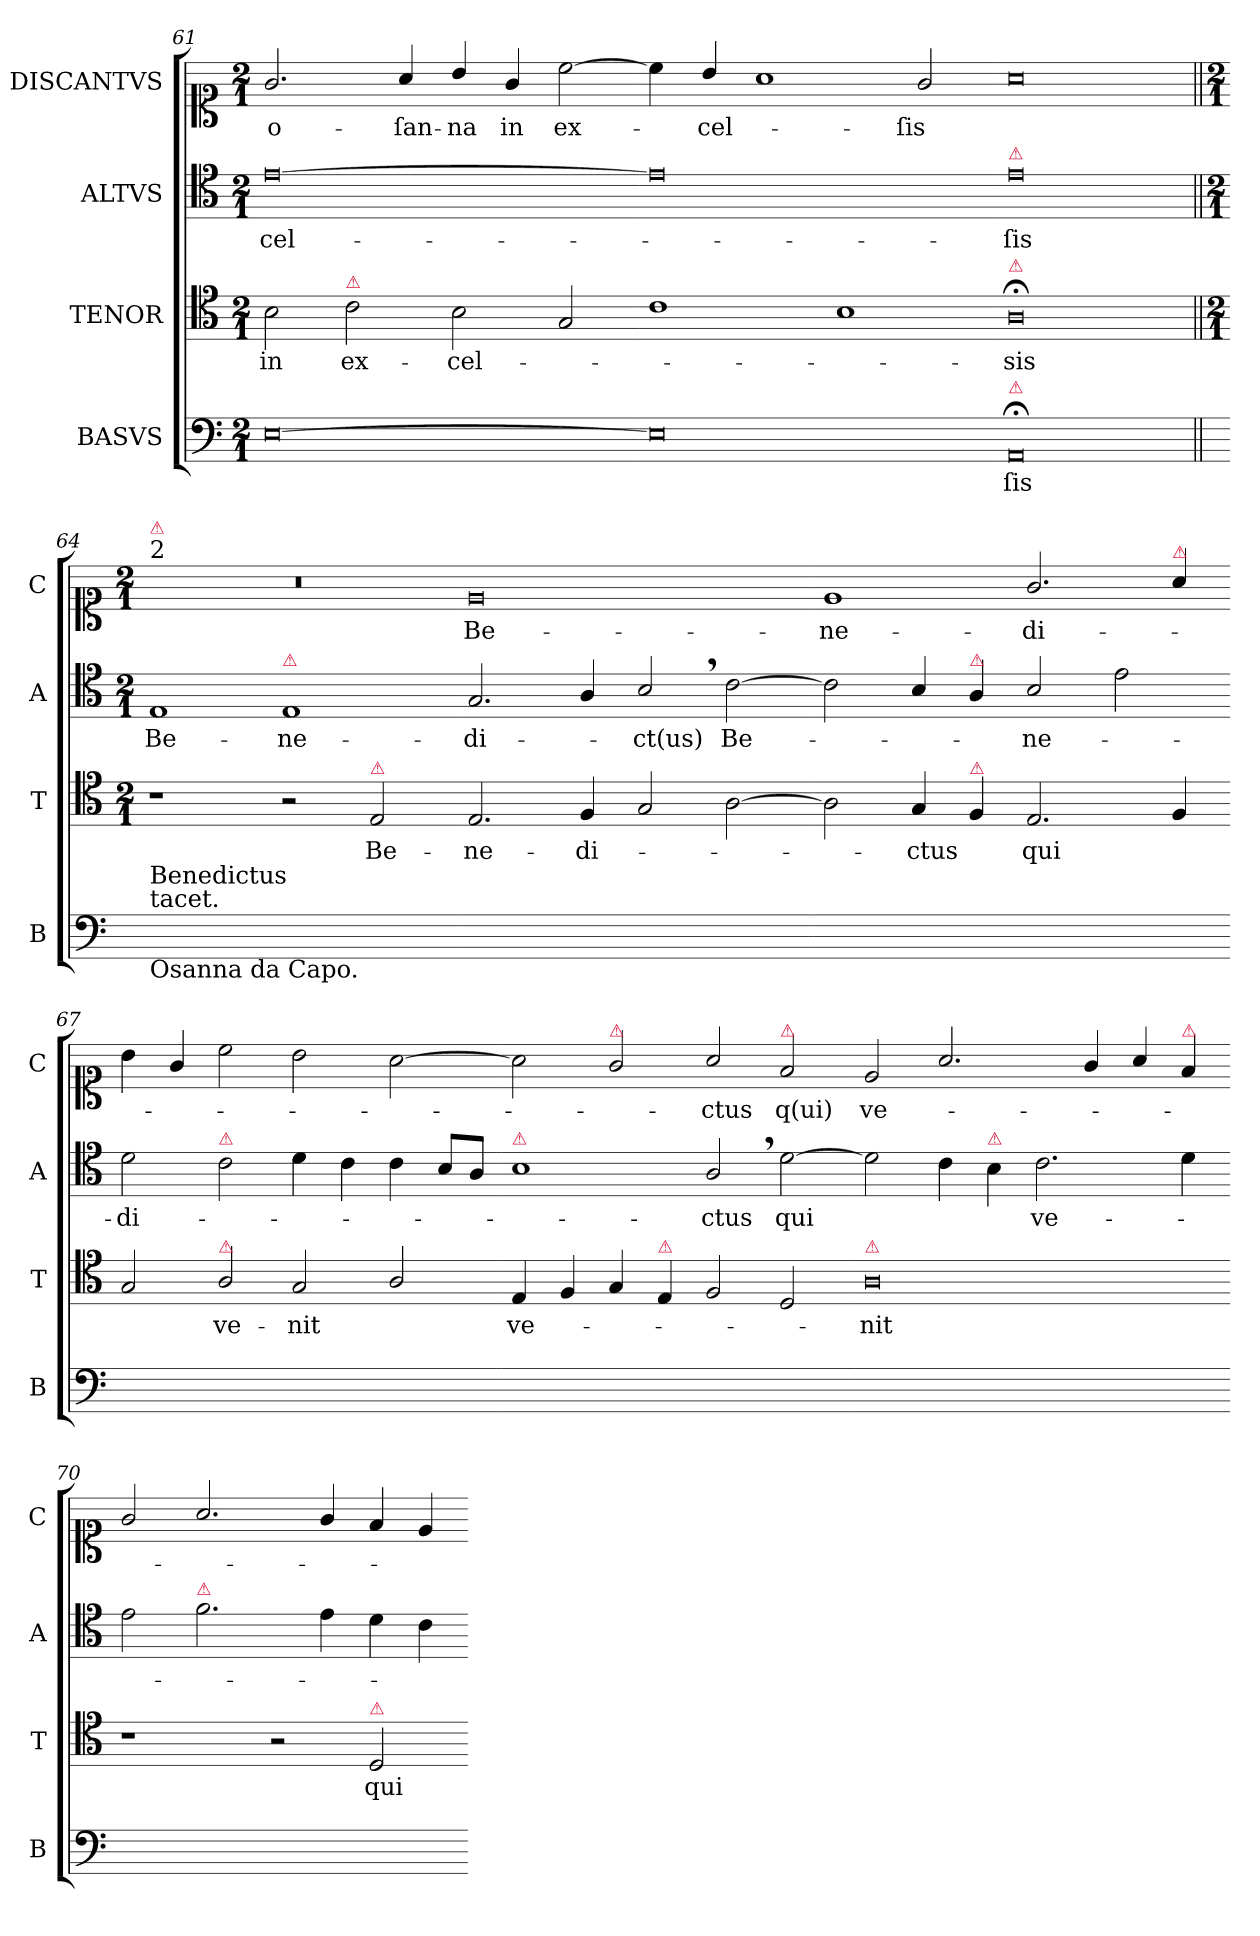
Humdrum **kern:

**kern	**text	**kern	**text	**kern	**text	**kern	**text
*part4	*part4	*part3	*part3	*part2	*part2	*part1	*part1
*staff4	*staff4	*staff3	*staff3	*staff2	*staff2	*staff1	*staff1
*I"BASVS	*	*I"TENOR	*	*I"ALTVS	*	*I"DISCANTVS	*
*I'B	*	*I'T	*	*I'A	*	*I'C	*
*clefF4	*	*clefC4	*	*clefC4	*	*clefC1	*
*k[]	*	*k[]	*	*k[]	*	*k[]	*
*M2/1	*	*M2/1	*	*M2/1	*	*M2/1	*
=61	=61	=61	=61	=61	=61	=61	=61
[0E	.	2B\	in	[0e	-cel-	2.g/	o-
!	!	!LO:TX:a:color=crimson:t=⚠	!	!	!	!	!
.	.	2c\	ex-	.	.	.	.
.	.	.	.	.	.	4a/	-ſan-
.	.	2B\	-cel-	.	.	4b/	-na
.	.	.	.	.	.	4g/	in
.	.	2G/	.	.	.	[2cc\	ex-
=62-	=62-	=62-	=62-	=62-	=62-	=62-	=62-
0E]	.	1c	.	0e]	.	4cc\]	.
.	.	.	.	.	.	4b/	-cel-
.	.	.	.	.	.	1a	.
.	.	1B	.	.	.	.	.
.	.	.	.	.	.	2g/	-ſis
=63-	=63-	=63-	=63-	=63-	=63-	=63-	=63-
!	!	!	!	!LO:TX:a:color=crimson:t=⚠	!	!	!
!	!	!LO:TX:a:color=crimson:t=⚠	!	!	!	!	!
!LO:TX:a:color=crimson:t=⚠	!	!	!	!	!	!	!
!	!LO:LY:i	!	!	!	!	!	!
0AA;<	-ſis	0A;<	-sis	0e	-ſis	0a	.
=64||	=64||	=64||	=64||	=64||	=64||	=64||	=64||
*	*	*M2/1	*	*M2/1	*	*M2/1	*
!	!	!	!	!	!	!LO:TX:a:t=2	!
!	!	!	!	!	!	!LO:TX:a:color=crimson:t=⚠	!
!LO:TX:a:t=Benedictus\ntacet.	!	!	!	!	!	!	!
!LO:TX:b:t=Osanna da Capo.	!	!	!	!	!	!	!
0ryy	.	1r	.	1E	Be-	0r	.
!	!	!	!	!LO:TX:a:color=crimson:t=⚠	!	!	!
.	.	2r	.	1E	-ne-	.	.
!	!	!LO:TX:a:color=crimson:t=⚠	!	!	!	!	!
.	.	2E/	Be-	.	.	.	.
=65-	=65-	=65-	=65-	=65-	=65-	=65-	=65-
0ryy	.	2.E/	-ne-	2.G/	-di-	0e	Be-
.	.	4F/	-di-	4A/	.	.	.
.	.	2G/	.	2B,/	-ct(us)	.	.
.	.	[2A\	.	[2c\	Be-	.	.
=66-	=66-	=66-	=66-	=66-	=66-	=66-	=66-
0ryy	.	2A\]	.	2c\]	.	1e	-ne-
.	.	4G/	-ctus	4B/	.	.	.
!	!	!	!	!LO:TX:a:color=crimson:t=⚠	!	!	!
!	!	!LO:TX:a:color=crimson:t=⚠	!	!	!	!	!
.	.	4F/	.	4A/	.	.	.
.	.	2.E/	qui	2B/	-ne-	2.g/	-di-
.	.	.	.	2e\	.	.	.
!	!	!	!	!	!	!LO:TX:a:color=crimson:t=⚠	!
.	.	4F/	.	.	.	4a/	.
=67-	=67-	=67-	=67-	=67-	=67-	=67-	=67-
0ryy	.	2G/	.	2d\	-di-	4b\	.
.	.	.	.	.	.	4g/	.
!	!	!	!	!LO:TX:a:color=crimson:t=⚠	!	!	!
!	!	!LO:TX:a:color=crimson:t=⚠	!	!	!	!	!
.	.	2A/	ve-	2c\	.	2cc\	.
.	.	2G/	-nit	4d\	.	2b\	.
.	.	.	.	4c\	.	.	.
.	.	2A/	.	4c\	.	[2a\	.
.	.	.	.	8B/L	.	.	.
.	.	.	.	8A/J	.	.	.
=68-	=68-	=68-	=68-	=68-	=68-	=68-	=68-
!	!	!	!	!LO:TX:a:color=crimson:t=⚠	!	!	!
0ryy	.	4E/	ve-	1B	.	2a\]	.
.	.	4F/	.	.	.	.	.
!	!	!	!	!	!	!LO:TX:a:color=crimson:t=⚠	!
.	.	4G/	.	.	.	2g/	.
!	!	!LO:TX:a:color=crimson:t=⚠	!	!	!	!	!
.	.	4E/	.	.	.	.	.
.	.	2F/	.	2A,/	-ctus	2a/	-ctus
!	!	!	!	!	!	!LO:TX:a:color=crimson:t=⚠	!
.	.	2D/	.	[2d\	qui	2f/	q(ui)
=69-	=69-	=69-	=69-	=69-	=69-	=69-	=69-
!	!	!LO:TX:a:color=crimson:t=⚠	!	!	!	!	!
0ryy	.	0A	-nit	2d\]	.	2e/	ve-
.	.	.	.	4c\	.	2.a/	.
!	!	!	!	!LO:TX:a:color=crimson:t=⚠	!	!	!
.	.	.	.	4B\	.	.	.
.	.	.	.	2.c\	ve-	.	.
.	.	.	.	.	.	4g/	.
.	.	.	.	.	.	4a/	.
!	!	!	!	!	!	!LO:TX:a:color=crimson:t=⚠	!
.	.	.	.	4d\	.	4f/	.
=70-	=70-	=70-	=70-	=70-	=70-	=70-	=70-
0ryy	.	1r	.	2e\	.	2g/	.
!	!	!	!	!LO:TX:a:color=crimson:t=⚠	!	!	!
.	.	.	.	2.f\	.	2.a/	.
.	.	2r	.	.	.	.	.
.	.	.	.	4e\	.	4g/	.
!	!	!LO:TX:a:color=crimson:t=⚠	!	!	!	!	!
.	.	2D/	qui	4d\	.	4f/	.
.	.	.	.	4c\	.	4e/	.
=-	=-	=-	=-	=-	=-	=-	=-
*-	*-	*-	*-	*-	*-	*-	*-
